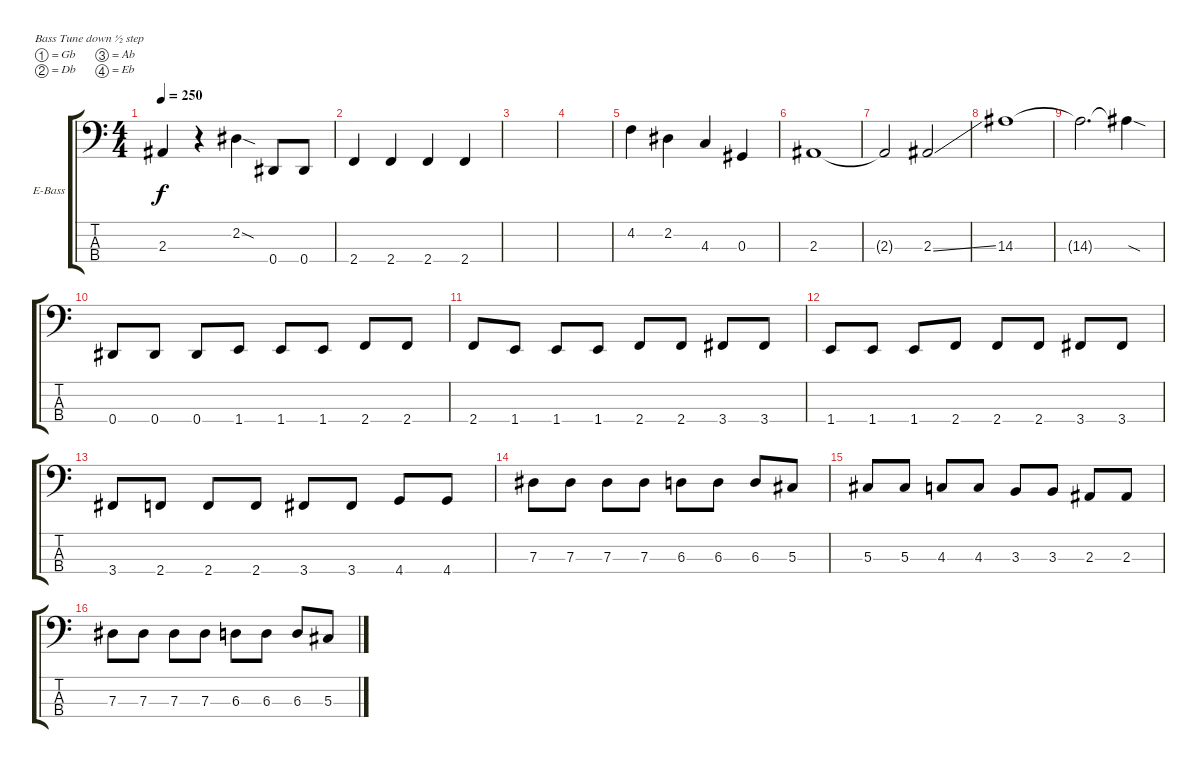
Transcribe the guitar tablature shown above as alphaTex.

\bracketExtendMode groupsimilarinstruments
\firstSystemTrackNameOrientation horizontal
\otherSystemsTrackNameOrientation horizontal
\track ("Duff McKagan" "E-Bass") {instrument electricbasspick}
\staff {score tabs}
\tuning (Gb2 Db2 Ab1 Eb1)
\ts (4 4)
\tempo 250
\clef f4
\ks c
2.3.4{dy f} r.4 2.2{sod}.4 0.4.8 0.4.8 |
2.4.4 2.4.4 2.4.4 2.4.4 |
|
|
4.2.4 2.2.4 4.3.4 0.3.4 |
2.3.1 |
2.3{t}.2 2.3{ss}.2 |
14.3.1 |
14.3{t}.2{d} 14.3{sod t}.4 |
0.4.8 0.4.8 0.4.8 1.4.8 1.4.8 1.4.8 2.4.8 2.4.8 |
2.4.8 1.4.8 1.4.8 1.4.8 2.4.8 2.4.8 3.4.8 3.4.8 |
1.4.8 1.4.8 1.4.8 2.4.8 2.4.8 2.4.8 3.4.8 3.4.8 |
3.4.8 2.4.8 2.4.8 2.4.8 3.4.8 3.4.8 4.4.8 4.4.8 |
7.3.8 7.3.8 7.3.8 7.3.8 6.3.8 6.3.8 6.3.8 5.3.8 |
5.3.8 5.3.8 4.3.8 4.3.8 3.3.8 3.3.8 2.3.8 2.3.8 |
7.3.8 7.3.8 7.3.8 7.3.8 6.3.8 6.3.8 6.3.8 5.3.8
